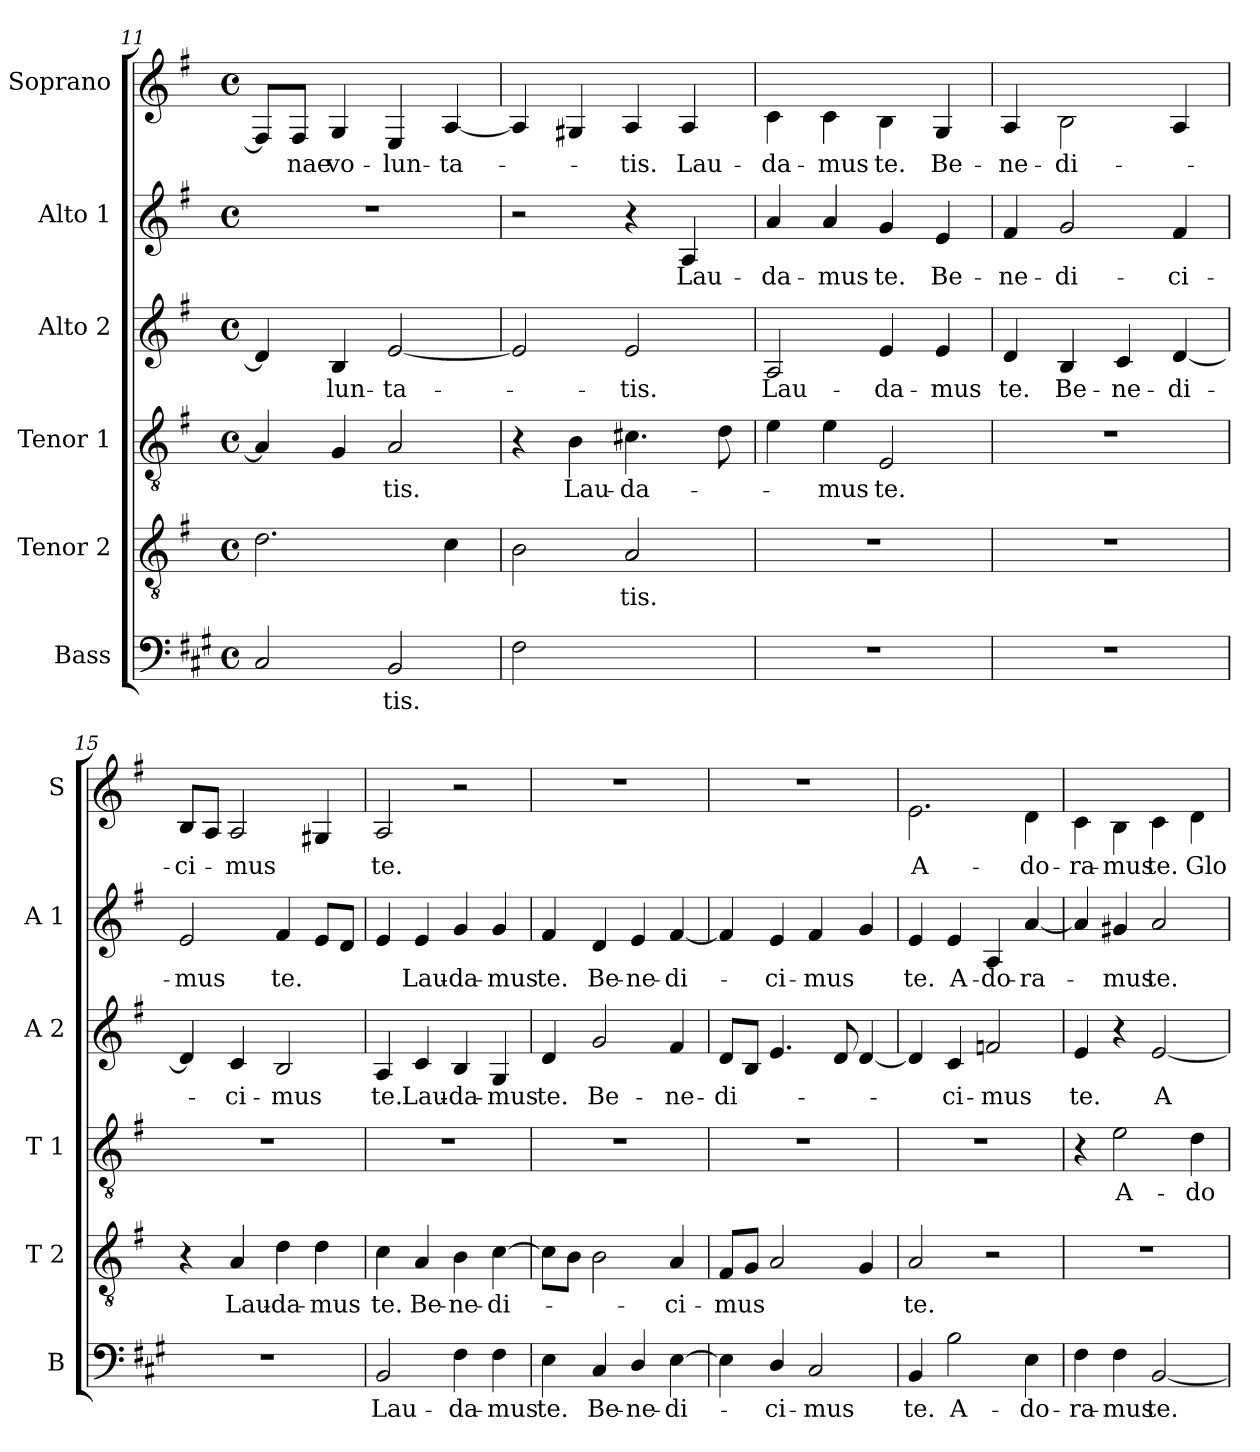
**kern	**text	**kern	**text	**kern	**text	**kern	**text	**kern	**text	**kern	**text
*part6	*part6	*part5	*part5	*part4	*part4	*part3	*part3	*part2	*part2	*part1	*part1
*staff6	*staff6	*staff5	*staff5	*staff4	*staff4	*staff3	*staff3	*staff2	*staff2	*staff1	*staff1
*I"Bass	*	*I"Tenor 2	*	*I"Tenor 1	*	*I"Alto 2	*	*I"Alto 1	*	*I"Soprano	*
*I'B	*	*I'T 2	*	*I'T 1	*	*I'A 2	*	*I'A 1	*	*I'S	*
*clefF4	*	*clefGv2	*	*clefGv2	*	*clefG2	*	*clefG2	*	*clefG2	*
*ITrd1c2	*	*	*	*	*	*	*	*	*	*ITrd-7c-12	*
*k[f#]	*	*k[f#]	*	*k[f#]	*	*k[f#]	*	*k[f#]	*	*k[f#]	*
*G:	*	*G:	*	*G:	*	*G:	*	*G:	*	*G:	*
*M4/4	*	*M4/4	*	*M4/4	*	*M4/4	*	*M4/4	*	*M4/4	*
*met(c)	*	*met(c)	*	*met(c)	*	*met(c)	*	*met(c)	*	*met(c)	*
=11	=11	=11	=11	=11	=11	=11	=11	=11	=11	=11	=11
2BB/	.	2.d\	.	4A/]	.	4d/]	.	1r	.	8f#/L]	.
.	.	.	.	.	.	.	.	.	.	8f#/J	-nae
.	.	.	.	4G/	.	4B/	-lun-	.	.	4g/	vo-
2AA/	-tis.	.	.	2A/	-tis.	[2e/	-ta-	.	.	4e/	-lun-
.	.	4c\	.	.	.	.	.	.	.	[4a/	-ta-
=12	=12	=12	=12	=12	=12	=12	=12	=12	=12	=12	=12
2E\	.	2B\	.	4r	.	2e/]	.	2r	.	4a/]	.
.	.	.	.	4B\	Lau-	.	.	.	.	4g#X/	.
2ryy	.	2A/	-tis.	4.c#X\	-da-	2e/	-tis.	4r	.	4a/	-tis.
.	.	.	.	.	.	.	.	4A/	Lau-	4a/	Lau-
.	.	.	.	8d\	.	.	.	.	.	.	.
!!LO:LB:g=z
=13	=13	=13	=13	=13	=13	=13	=13	=13	=13	=13	=13
1r	.	1r	.	4e\	.	2A/	Lau-	4a/	-da-	4cc\	-da-
.	.	.	.	4e\	-mus	.	.	4a/	-mus	4cc\	-mus
.	.	.	.	2E/	te.	4e/	-da-	4g/	te.	4b\	te.
.	.	.	.	.	.	4e/	-mus	4e/	Be-	4g/	Be-
=14	=14	=14	=14	=14	=14	=14	=14	=14	=14	=14	=14
1r	.	1r	.	1r	.	4d/	te.	4f#/	-ne-	4a/	-ne-
.	.	.	.	.	.	4B/	Be-	2g/	-di-	2b\	-di-
.	.	.	.	.	.	4c/	-ne-	.	.	.	.
.	.	.	.	.	.	[4d/	-di-	4f#/	-ci-	4a/	.
=15	=15	=15	=15	=15	=15	=15	=15	=15	=15	=15	=15
1r	.	4r	.	1r	.	4d/]	.	2e/	-mus	8b/L	-ci-
.	.	.	.	.	.	.	.	.	.	8a/J	.
.	.	4A/	Lau-	.	.	4c/	-ci-	.	.	2a/	-mus
.	.	4d\	-da-	.	.	2B/	-mus	4f#/	te.	.	.
.	.	4d\	-mus	.	.	.	.	8e/L	.	4g#X/	.
.	.	.	.	.	.	.	.	8d/J	.	.	.
=16	=16	=16	=16	=16	=16	=16	=16	=16	=16	=16	=16
2AA/	Lau-	4c\	te.	1r	.	4A/	te.	4e/	.	2a/	te.
.	.	4A/	Be-	.	.	4c/	Lau-	4e/	Lau-	.	.
4E\	-da-	4B\	-ne-	.	.	4B/	-da-	4g/	-da-	2r	.
4E\	-mus	[4c\	-di-	.	.	4G/	-mus	4g/	-mus	.	.
=17	=17	=17	=17	=17	=17	=17	=17	=17	=17	=17	=17
4D\	te.	8c\L]	.	1r	.	4d/	te.	4f#/	te.	1r	.
.	.	8B\J	.	.	.	.	.	.	.	.	.
4BB/	Be-	2B\	.	.	.	2g/	Be-	4d/	Be-	.	.
4C/	-ne-	.	.	.	.	.	.	4e/	-ne-	.	.
[4D\	-di-	4A/	-ci-	.	.	4f#/	-ne-	[4f#/	-di-	.	.
=18	=18	=18	=18	=18	=18	=18	=18	=18	=18	=18	=18
4D\]	.	8F#/L	-mus	1r	.	8d/L	-di-	4f#/]	.	1r	.
.	.	8G/J	.	.	.	8B/J	.	.	.	.	.
4C/	-ci-	2A/	.	.	.	4.e/	.	4e/	-ci-	.	.
2BB/	-mus	.	.	.	.	.	.	4f#/	-mus	.	.
.	.	.	.	.	.	8d/	.	.	.	.	.
.	.	4G/	.	.	.	[4d/	.	4g/	.	.	.
!!LO:PB:g=z
=19	=19	=19	=19	=19	=19	=19	=19	=19	=19	=19	=19
4AA/	te.	2A/	te.	1r	.	4d/]	.	4e/	te.	2.ee\	A-
2A\	A-	.	.	.	.	4c/	-ci-	4e/	A-	.	.
.	.	2r	.	.	.	2fn/	-mus	4A/	-do-	.	.
4D\	-do-	.	.	.	.	.	.	[4a/	-ra-	4dd\	-do-
=20	=20	=20	=20	=20	=20	=20	=20	=20	=20	=20	=20
4E\	-ra-	1r	.	4r	.	4e/	te.	4a/]	.	4cc\	-ra-
4E\	-mus	.	.	2e\	A-	4r	.	4g#X/	-mus	4b\	-mus
[2AA/	te.	.	.	.	.	[2e/	A-	2a/	te.	4cc\	te.
.	.	.	.	4d\	-do-	.	.	.	.	4dd\	Glo-
=	=	=	=	=	=	=	=	=	=	=	=
*-	*-	*-	*-	*-	*-	*-	*-	*-	*-	*-	*-
